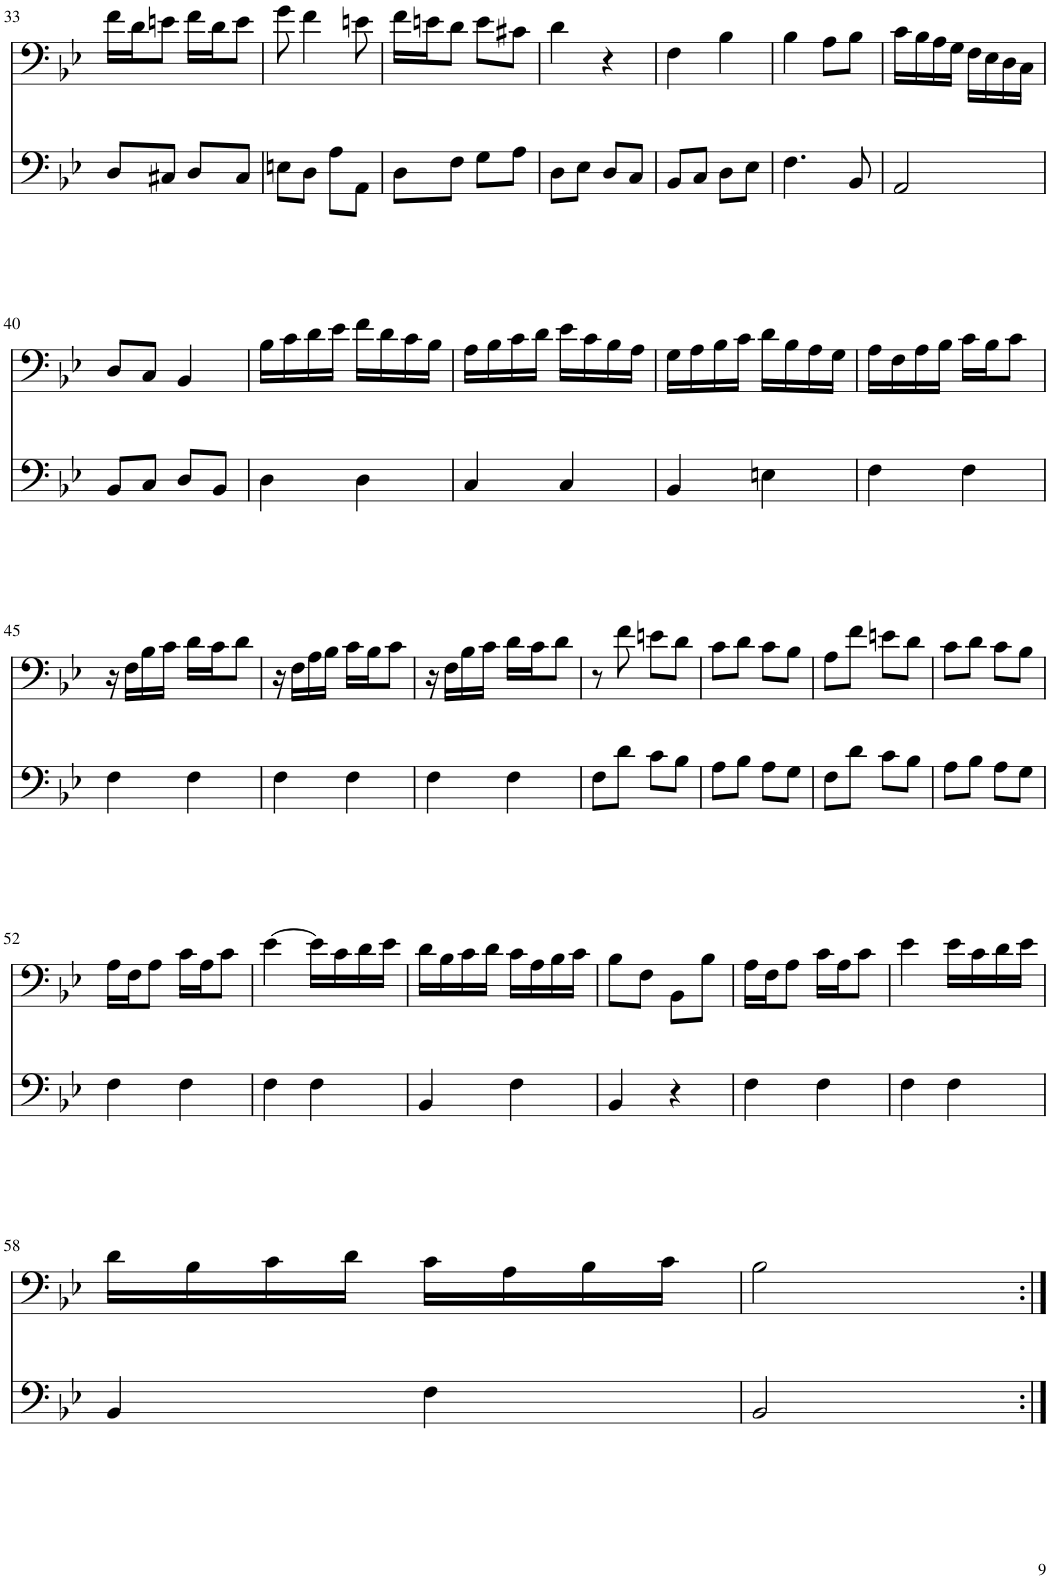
**kern	**kern
*part2	*part1
*staff2	*staff1
*I"Violoncello	*I"Violoncello
*I'Vc	*I'Vc
!!LO:PB:g=z
*clefF4	*clefF4
*k[b-e-]	*k[b-e-]
*M2/4	*M2/4
=33	=33
8D/L	16f\LL
.	16d\J
8C#X/J	8en\J
8D/L	16f\LL
.	16d\J
8C#/J	8e\J
=34	=34
8En\L	8g\
8D\J	4f\
8A\L	.
8AA\J	8en\
=35	=35
8D\L	16f\LL
.	16en\J
8F\J	8d\J
8G\L	8e\L
8A\J	8c#X\J
=36	=36
8D\L	4d\
8E-\J	.
8D/L	4r
8C/J	.
=37	=37
8BB-/L	4F\
8C/J	.
8D\L	4B-\
8E-\J	.
=38	=38
4.F\	4B-\
.	8A\L
8BB-/	8B-\J
=39	=39
2AA/	16c\LL
.	16B-\
.	16A\
.	16G\JJ
.	16F\LL
.	16E-\
.	16D\
.	16C\JJ
!!LO:LB:g=z
=40	=40
8BB-/L	8D/L
8C/J	8C/J
8D/L	4BB-/
8BB-/J	.
=41	=41
4D\	16B-\LL
.	16c\
.	16d\
.	16e-\JJ
4D\	16f\LL
.	16d\
.	16c\
.	16B-\JJ
=42	=42
4C/	16A\LL
.	16B-\
.	16c\
.	16d\JJ
4C/	16e-\LL
.	16c\
.	16B-\
.	16A\JJ
=43	=43
4BB-/	16G\LL
.	16A\
.	16B-\
.	16c\JJ
4En\	16d\LL
.	16B-\
.	16A\
.	16G\JJ
=44	=44
4F\	16A\LL
.	16F\
.	16A\
.	16B-\JJ
4F\	16c\LL
.	16B-\J
.	8c\J
!!LO:LB:g=z
=45	=45
4F\	16r
.	16F\LL
.	16B-\
.	16c\JJ
4F\	16d\LL
.	16c\J
.	8d\J
=46	=46
4F\	16r
.	16F\LL
.	16A\
.	16B-\JJ
4F\	16c\LL
.	16B-\J
.	8c\J
=47	=47
4F\	16r
.	16F\LL
.	16B-\
.	16c\JJ
4F\	16d\LL
.	16c\J
.	8d\J
=48	=48
8F\L	8r
8d\J	8f\
8c\L	8en\L
8B-\J	8d\J
=49	=49
8A\L	8c\L
8B-\J	8d\J
8A\L	8c\L
8G\J	8B-\J
=50	=50
8F\L	8A\L
8d\J	8f\J
8c\L	8en\L
8B-\J	8d\J
=51	=51
8A\L	8c\L
8B-\J	8d\J
8A\L	8c\L
8G\J	8B-\J
!!LO:LB:g=z
=52	=52
4F\	16A\LL
.	16F\J
.	8A\J
4F\	16c\LL
.	16A\J
.	8c\J
=53	=53
4F\	[4e-\
4F\	16e-\LL]
.	16c\
.	16d\
.	16e-\JJ
=54	=54
4BB-/	16d\LL
.	16B-\
.	16c\
.	16d\JJ
4F\	16c\LL
.	16A\
.	16B-\
.	16c\JJ
=55	=55
4BB-/	8B-\L
.	8F\J
4r	8BB-\L
.	8B-\J
=56	=56
4F\	16A\LL
.	16F\J
.	8A\J
4F\	16c\LL
.	16A\J
.	8c\J
=57	=57
4F\	4e-\
4F\	16e-\LL
.	16c\
.	16d\
.	16e-\JJ
!!LO:LB:g=z
=58	=58
4BB-/	16d\LL
.	16B-\
.	16c\
.	16d\JJ
4F\	16c\LL
.	16A\
.	16B-\
.	16c\JJ
=59	=59
2BB-/	2B-\
=:|!	=:|!
*-	*-
